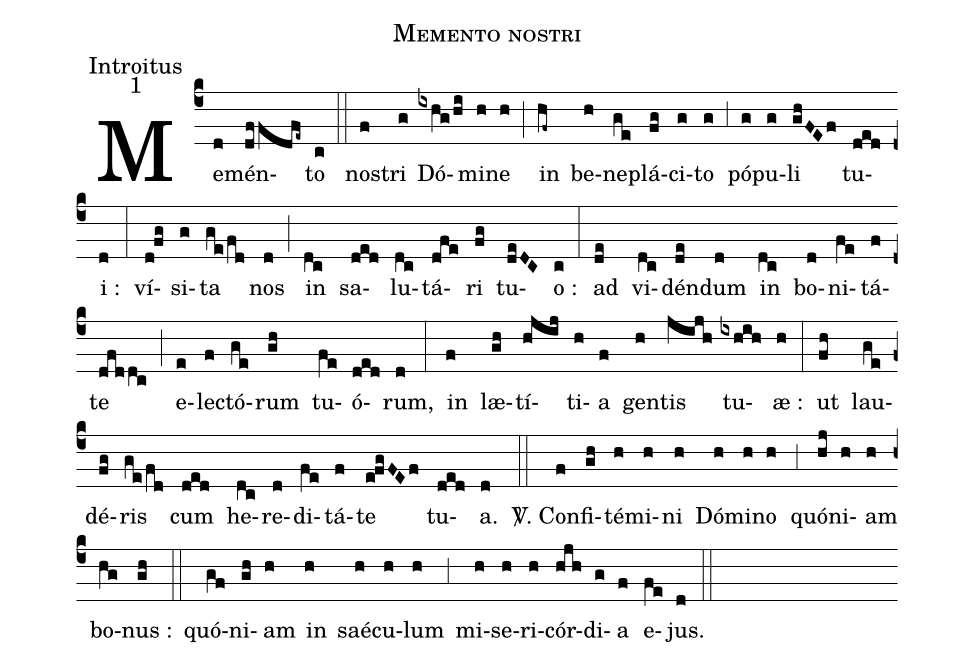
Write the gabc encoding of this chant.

name:Memento nostri;
office-part:Introitus;
mode:1;
%%
(c4)Me(d)mén(dffdfe~)to(c) (::)
no(f)stri(g) Dó(ixhg!/hi)mi(h)ne(h) (;) in(hf~) be(h)ne(ge)plá(fg)ci(g)to(g) (,3) pó(g)pu(g)li(ghFEf) tu(ded)i :(d) (:)
ví(d!fg)si(g)ta(ge!/fd) nos(d) (;) in(dc) sa(ded)lu(dc)tá(dfe)ri(fg) tu(deDC)o :(c) (:)
ad(de) vi(dc)dén(de)dum(d) in(dc) bo(d)ni(fe)tá(f)te(dfddc) (;) e(e)le(f)ctó(ge)rum(gh) tu(fe)ó(ded)rum,(d) (:)
in(f) læ(gh)tí(hjij)ti(h)a(f) gen(h)tis(jijh) tu(ixhih)æ :(h) (:)
ut(fh) lau(ge)dé(fg)ris(ge!/fd) cum(ded) he(dc)re(d)di(fe)tá(f)te(e!fgFE!/f) tu(ded)a.(d) (::)

<sp>V/</sp>. Con(f)fi(gh)té(h)mi(h)ni(h) Dó(h)mi(h)no(h) (,3) quó(hj)ni(h)am(h) bo(hg)nus :(gh) (::)
quó(gf)ni(gh)am(h) in(h) saé(h)cu(h)lum(h) (,3) mi(h)se(h)ri(h)cór(hjh)di(g)a(f) e(fe)jus.(d) (::)
